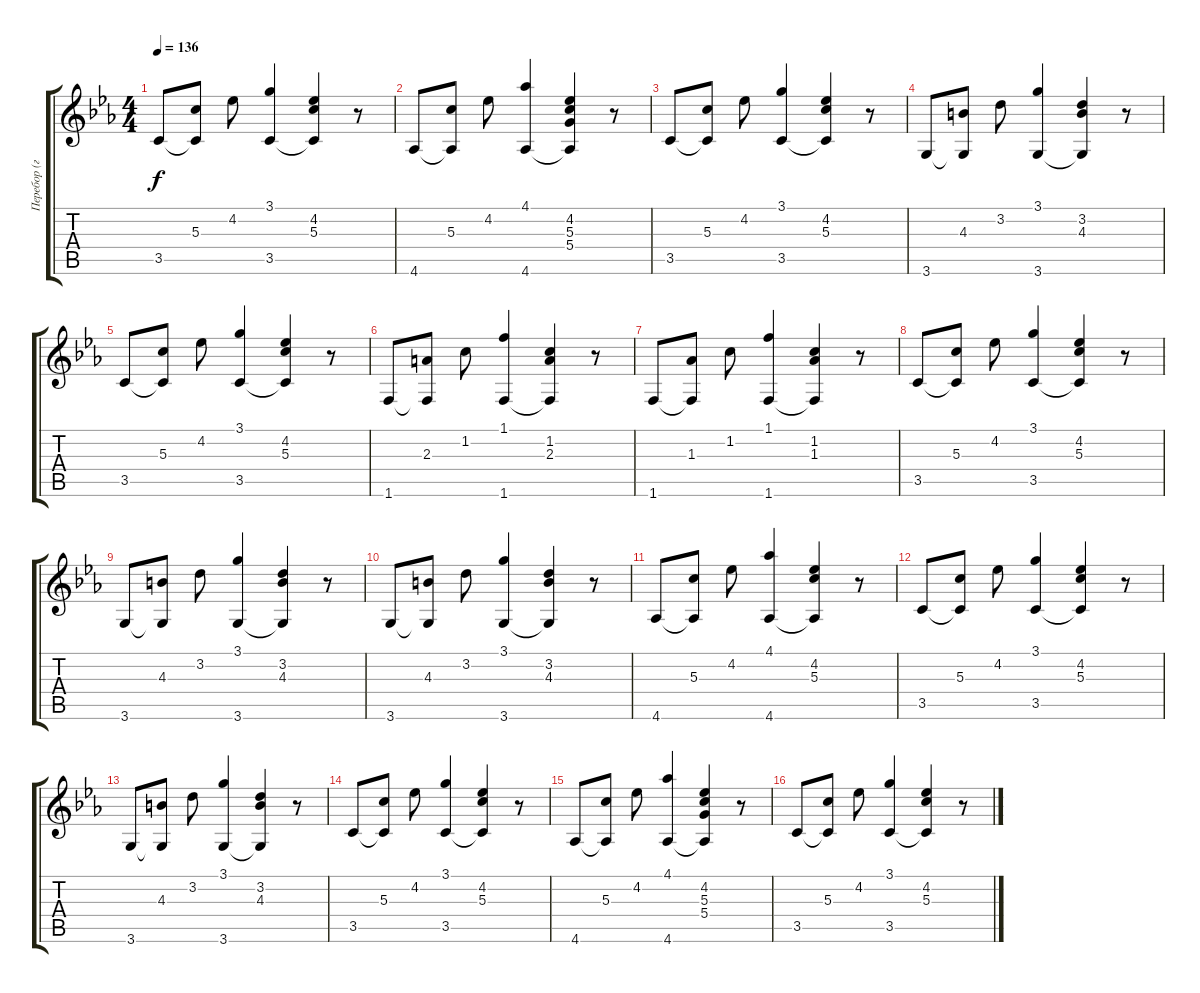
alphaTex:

\track ("Перебор (гитара)" "Перебор (г") {instrument acousticguitarsteel}
\staff {score tabs}
\tuning (E4 B3 G3 D3 A2 E2) {hide}
\ts (4 4)
\tempo 136
\clef g2
\ks cminor
3.5.8{dy f} (5.3 3.5{t}).8 4.2.8 (3.1 3.5).4 (4.2 5.3 3.5{t}).4 r.8 |
4.6.8 (5.3 4.6{t}).8 4.2.8 (4.1 4.6).4 (4.2 5.3 5.4 4.6{t}).4 r.8 |
3.5.8 (5.3 3.5{t}).8 4.2.8 (3.1 3.5).4 (4.2 5.3 3.5{t}).4 r.8 |
3.6.8 (4.3 3.6{t}).8 3.2.8 (3.1 3.6).4 (3.2 4.3 3.6{t}).4 r.8 |
3.5.8 (5.3 3.5{t}).8 4.2.8 (3.1 3.5).4 (4.2 5.3 3.5{t}).4 r.8 |
1.6.8 (2.3 1.6{t}).8 1.2.8 (1.1 1.6).4 (1.2 2.3 1.6{t}).4 r.8 |
1.6.8 (1.3 1.6{t}).8 1.2.8 (1.1 1.6).4 (1.2 1.3 1.6{t}).4 r.8 |
3.5.8 (5.3 3.5{t}).8 4.2.8 (3.1 3.5).4 (4.2 5.3 3.5{t}).4 r.8 |
3.6.8 (4.3 3.6{t}).8 3.2.8 (3.1 3.6).4 (3.2 4.3 3.6{t}).4 r.8 |
3.6.8 (4.3 3.6{t}).8 3.2.8 (3.1 3.6).4 (3.2 4.3 3.6{t}).4 r.8 |
4.6.8 (5.3 4.6{t}).8 4.2.8 (4.1 4.6).4 (4.2 5.3 4.6{t}).4 r.8 |
3.5.8 (5.3 3.5{t}).8 4.2.8 (3.1 3.5).4 (4.2 5.3 3.5{t}).4 r.8 |
3.6.8 (4.3 3.6{t}).8 3.2.8 (3.1 3.6).4 (3.2 4.3 3.6{t}).4 r.8 |
3.5.8 (5.3 3.5{t}).8 4.2.8 (3.1 3.5).4 (4.2 5.3 3.5{t}).4 r.8 |
4.6.8 (5.3 4.6{t}).8 4.2.8 (4.1 4.6).4 (4.2 5.3 5.4 4.6{t}).4 r.8 |
3.5.8 (5.3 3.5{t}).8 4.2.8 (3.1 3.5).4 (4.2 5.3 3.5{t}).4 r.8
